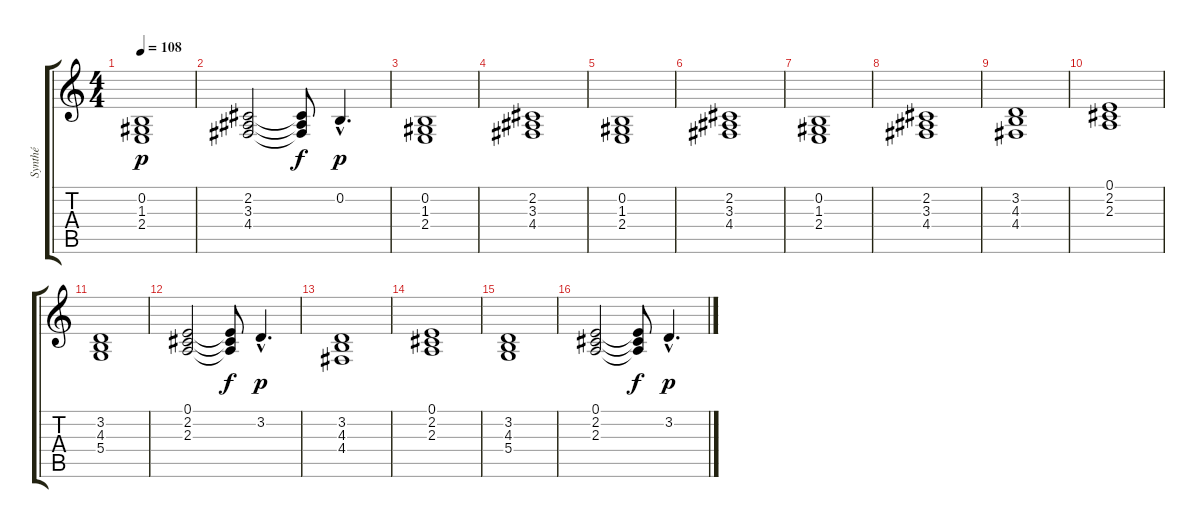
\track ("Synthé" "Synthé") {instrument synthstrings1}
\staff {score tabs}
\tuning (E4 B3 G3 D3 A2 E2) {hide}
\ts (4 4)
\tempo 108
\clef g2
\ks c
(0.2 1.3 2.4).1{dy p} |
(2.2 3.3 4.4).2 (2.2{t} 3.3{t} 4.4{t}).8{dy f} 0.2{hac}.4{d dy p} |
(0.2 1.3 2.4).1 |
(2.2 3.3 4.4).1 |
(0.2 1.3 2.4).1 |
(2.2 3.3 4.4).1 |
(0.2 1.3 2.4).1 |
(2.2 3.3 4.4).1 |
(3.2 4.3 4.4).1 |
(0.1 2.2 2.3).1 |
(3.2 4.3 5.4).1 |
(0.1 2.2 2.3).2 (0.1{t} 2.2{t} 2.3{t}).8{dy f} 3.2{hac}.4{d dy p} |
(3.2 4.3 4.4).1 |
(0.1 2.2 2.3).1 |
(3.2 4.3 5.4).1 |
(0.1 2.2 2.3).2 (0.1{t} 2.2{t} 2.3{t}).8{dy f} 3.2{hac}.4{d dy p}
